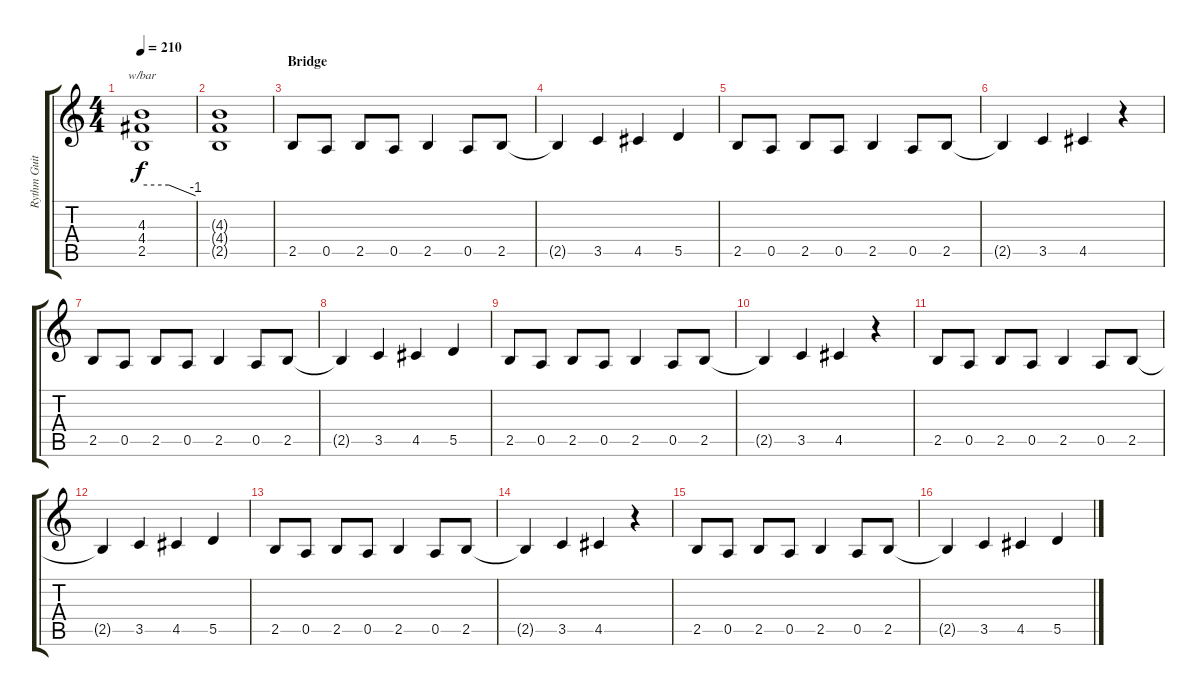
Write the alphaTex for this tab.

\track ("Rythm Guitar" "Rythm Guit") {instrument distortionguitar}
\staff {score tabs}
\tuning (E4 B3 G3 D3 A2 E2) {hide}
\ts (4 4)
\tempo 210
\clef g2
\ks c
(4.3 4.4 2.5).1{tbe (custom default 0 0 30 0 60 -4) dy f} |
(4.3{t} 4.4{t} 2.5{t}).1 |
\section ("" "Bridge")
2.5.8 0.5.8 2.5.8 0.5.8 2.5.4 0.5.8 2.5.8 |
2.5{t}.4 3.5.4 4.5.4 5.5.4 |
2.5.8 0.5.8 2.5.8 0.5.8 2.5.4 0.5.8 2.5.8 |
2.5{t}.4 3.5.4 4.5.4 r.4 |
2.5.8 0.5.8 2.5.8 0.5.8 2.5.4 0.5.8 2.5.8 |
2.5{t}.4 3.5.4 4.5.4 5.5.4 |
2.5.8 0.5.8 2.5.8 0.5.8 2.5.4 0.5.8 2.5.8 |
2.5{t}.4 3.5.4 4.5.4 r.4 |
2.5.8 0.5.8 2.5.8 0.5.8 2.5.4 0.5.8 2.5.8 |
2.5{t}.4 3.5.4 4.5.4 5.5.4 |
2.5.8 0.5.8 2.5.8 0.5.8 2.5.4 0.5.8 2.5.8 |
2.5{t}.4 3.5.4 4.5.4 r.4 |
2.5.8 0.5.8 2.5.8 0.5.8 2.5.4 0.5.8 2.5.8 |
2.5{t}.4 3.5.4 4.5.4 5.5.4
